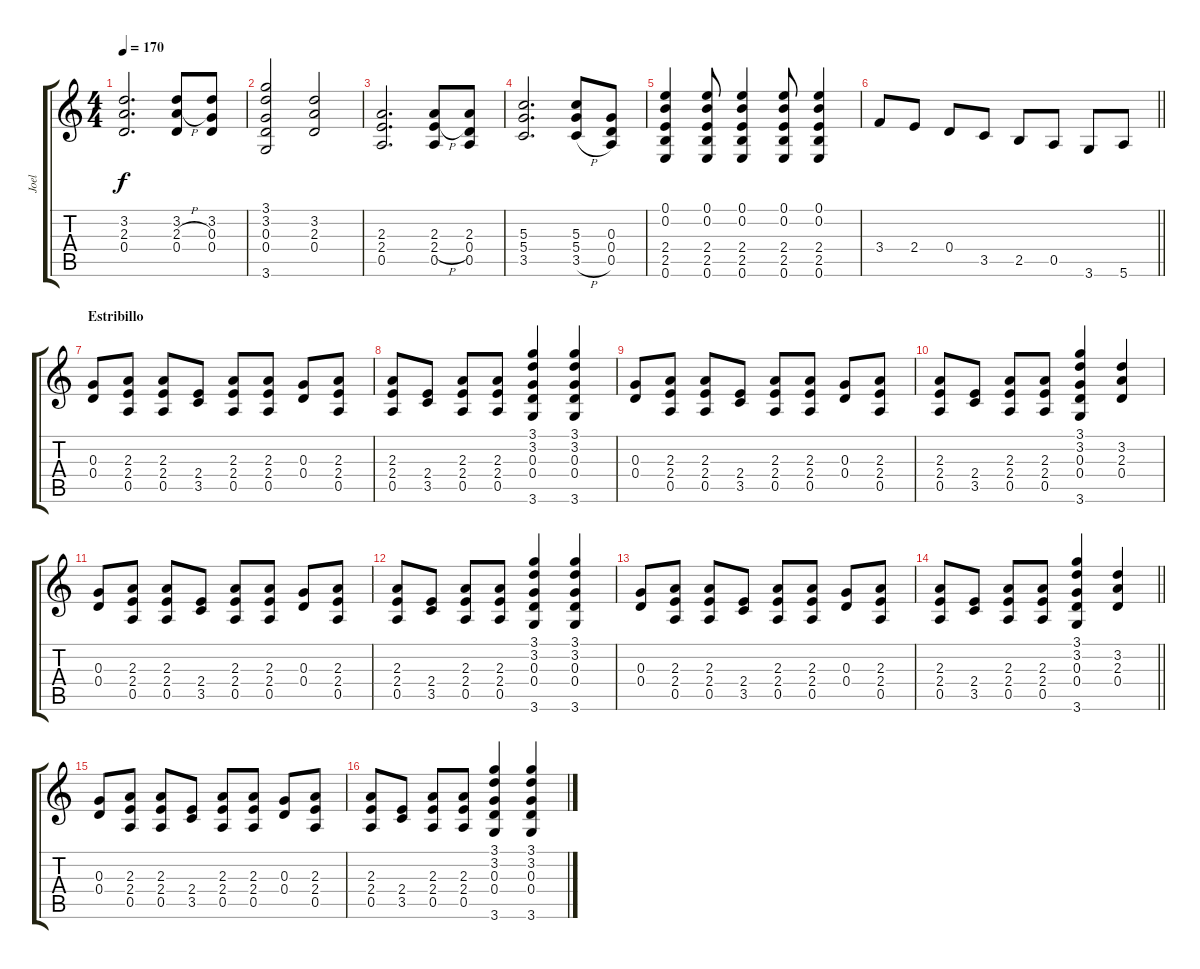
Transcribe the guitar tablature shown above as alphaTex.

\track ("Joel" "Joel") {instrument overdrivenguitar}
\staff {score tabs}
\tuning (E4 B3 G3 D3 A2 E2) {hide}
\ts (4 4)
\tempo 170
\clef g2
\ks c
(3.2 2.3 0.4).2{d dy f} (3.2 2.3{h} 0.4).8 (3.2 0.3 0.4).8 |
(3.1 3.2 0.3 0.4 3.6).2 (3.2 2.3 0.4).2 |
(2.3 2.4 0.5).2{d} (2.3 2.4{h} 0.5).8 (2.3 0.4 0.5).8 |
(5.3 5.4 3.5).2{d} (5.3 5.4 3.5{h}).8 (0.3 0.4 0.5).8 |
(0.1 0.2 2.4 2.5 0.6).4 (0.1 0.2 2.4 2.5 0.6).8 (0.1 0.2 2.4 2.5 0.6).4 (0.1 0.2 2.4 2.5 0.6).8 (0.1 0.2 2.4 2.5 0.6).4 |
\barLineRight lightlight
3.4.8 2.4.8 0.4.8 3.5.8 2.5.8 0.5.8 3.6.8 5.6.8 |
\section ("" "Estribillo")
(0.3 0.4).8 (2.3 2.4 0.5).8 (2.3 2.4 0.5).8 (2.4 3.5).8 (2.3 2.4 0.5).8 (2.3 2.4 0.5).8 (0.3 0.4).8 (2.3 2.4 0.5).8 |
(2.3 2.4 0.5).8 (2.4 3.5).8 (2.3 2.4 0.5).8 (2.3 2.4 0.5).8 (3.1 3.2 0.3 0.4 3.6).4 (3.1 3.2 0.3 0.4 3.6).4 |
(0.3 0.4).8 (2.3 2.4 0.5).8 (2.3 2.4 0.5).8 (2.4 3.5).8 (2.3 2.4 0.5).8 (2.3 2.4 0.5).8 (0.3 0.4).8 (2.3 2.4 0.5).8 |
(2.3 2.4 0.5).8 (2.4 3.5).8 (2.3 2.4 0.5).8 (2.3 2.4 0.5).8 (3.1 3.2 0.3 0.4 3.6).4 (3.2 2.3 0.4).4 |
(0.3 0.4).8 (2.3 2.4 0.5).8 (2.3 2.4 0.5).8 (2.4 3.5).8 (2.3 2.4 0.5).8 (2.3 2.4 0.5).8 (0.3 0.4).8 (2.3 2.4 0.5).8 |
(2.3 2.4 0.5).8 (2.4 3.5).8 (2.3 2.4 0.5).8 (2.3 2.4 0.5).8 (3.1 3.2 0.3 0.4 3.6).4 (3.1 3.2 0.3 0.4 3.6).4 |
(0.3 0.4).8 (2.3 2.4 0.5).8 (2.3 2.4 0.5).8 (2.4 3.5).8 (2.3 2.4 0.5).8 (2.3 2.4 0.5).8 (0.3 0.4).8 (2.3 2.4 0.5).8 |
\barLineRight lightlight
(2.3 2.4 0.5).8 (2.4 3.5).8 (2.3 2.4 0.5).8 (2.3 2.4 0.5).8 (3.1 3.2 0.3 0.4 3.6).4 (3.2 2.3 0.4).4 |
(0.3 0.4).8 (2.3 2.4 0.5).8 (2.3 2.4 0.5).8 (2.4 3.5).8 (2.3 2.4 0.5).8 (2.3 2.4 0.5).8 (0.3 0.4).8 (2.3 2.4 0.5).8 |
(2.3 2.4 0.5).8 (2.4 3.5).8 (2.3 2.4 0.5).8 (2.3 2.4 0.5).8 (3.1 3.2 0.3 0.4 3.6).4 (3.1 3.2 0.3 0.4 3.6).4
